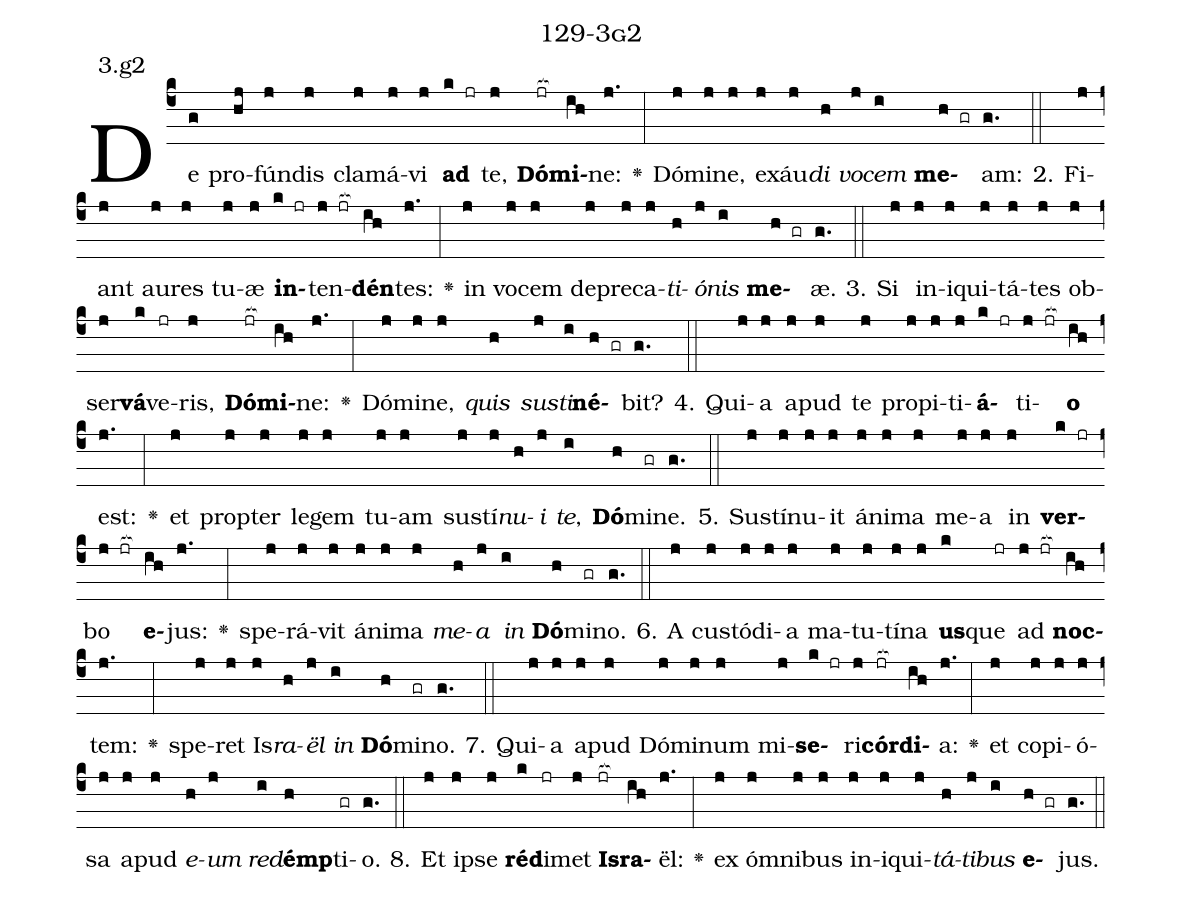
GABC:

name: 129-3g2;
annotation: 3.g2;
%%
(c4)De(g) pro(hj)fún(j)dis(j) cla(j)má(j)vi(j) <b>ad</b>(k jr) te,(j) <b>Dó</b>(jr[ocb:1{])<b>mi</b>(ih[ocb:0}])ne:(j.) <v>\greheightstar</v>(:) Dó(j)mi(j)ne,(j) ex(j)áu(j)<i>di</i>(h) <i>vo</i>(j)<i>cem</i>(i) <b>me</b>(h gr)am:(g.) (::)
2. Fi(j)ant(j) au(j)res(j) tu(j)æ(j) <b>in</b>(k jr)ten(j jr[ocb:1{])<b>dén</b>(ih[ocb:0}])tes:(j.) <v>\greheightstar</v>(:) in(j) vo(j)cem(j) de(j)pre(j)ca(j)<i>ti</i>(h)<i>ó</i>(j)<i>nis</i>(i) <b>me</b>(h gr)æ.(g.) (::)
3. Si(j) in(j)i(j)qui(j)tá(j)tes(j) ob(j)ser(j)<b>vá</b>(k)ve(jr)ris,(j) <b>Dó</b>(jr[ocb:1{])<b>mi</b>(ih[ocb:0}])ne:(j.) <v>\greheightstar</v>(:) Dó(j)mi(j)ne,(j) <i>quis</i>(h) <i>sus</i>(j)<i>ti</i>(i)<b>né</b>(h gr)bit?(g.) (::)
4. Qui(j)a(j) a(j)pud(j) te(j) pro(j)pi(j)ti(j)<b>á</b>(k jr)ti(j jr[ocb:1{])<b>o</b>(ih[ocb:0}]) est:(j.) <v>\greheightstar</v>(:) et(j) prop(j)ter(j) le(j)gem(j) tu(j)am(j) sus(j)tí(j)<i>nu</i>(h)<i>i</i>(j) <i>te</i>,(i) <b>Dó</b>(h)mi(gr)ne.(g.) (::)
5. Sus(j)tí(j)nu(j)it(j) á(j)ni(j)ma(j) me(j)a(j) in(j) <b>ver</b>(k jr)bo(j jr[ocb:1{]) <b>e</b>(ih[ocb:0}])jus:(j.) <v>\greheightstar</v>(:) spe(j)rá(j)vit(j) á(j)ni(j)ma(j) <i>me</i>(h)<i>a</i>(j) <i>in</i>(i) <b>Dó</b>(h)mi(gr)no.(g.) (::)
6. A(j) cus(j)tó(j)di(j)a(j) ma(j)tu(j)tí(j)na(j) <b>us</b>(k)que(jr) ad(j jr[ocb:1{]) <b>noc</b>(ih[ocb:0}])tem:(j.) <v>\greheightstar</v>(:) spe(j)ret(j) Is(j)<i>ra</i>(h)<i>ël</i>(j) <i>in</i>(i) <b>Dó</b>(h)mi(gr)no.(g.) (::)
7. Qui(j)a(j) a(j)pud(j) Dó(j)mi(j)num(j) mi(j)<b>se</b>(k jr)ri(j)<b>cór</b>(jr[ocb:1{])<b>di</b>(ih[ocb:0}])a:(j.) <v>\greheightstar</v>(:) et(j) co(j)pi(j)ó(j)sa(j) a(j)pud(j) <i>e</i>(h)<i>um</i>(j) <i>red</i>(i)<b>émp</b>(h)ti(gr)o.(g.) (::)
8. Et(j) ip(j)se(j) <b>réd</b>(k)i(jr)met(j) <b>Is</b>(jr[ocb:1{])<b>ra</b>(ih[ocb:0}])ël:(j.) <v>\greheightstar</v>(:) ex(j) óm(j)ni(j)bus(j) in(j)i(j)qui(j)<i>tá</i>(h)<i>ti</i>(j)<i>bus</i>(i) <b>e</b>(h gr)jus.(g.) (::)
